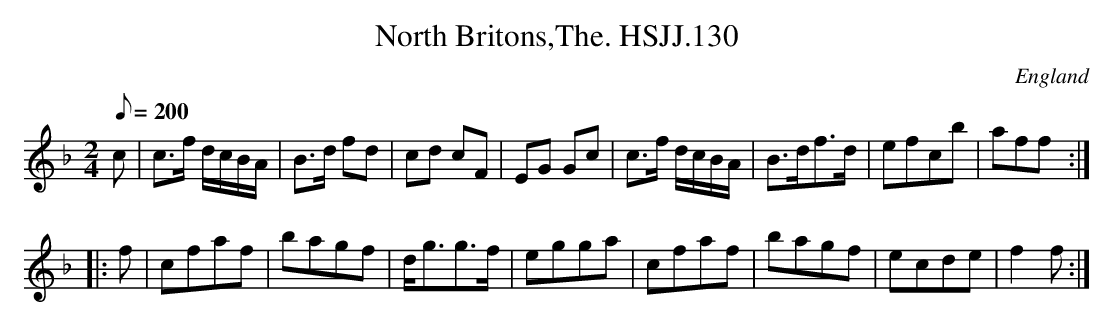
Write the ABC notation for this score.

X:1
T:North Britons,The. HSJJ.130
M:2/4
L:1/8
Q:200
O:England
K:F
c|c>f d/c/B/A/|B>d fd|cd cF|EG Gc|c>f d/c/B/A/|B>df>d|efcb|aff:|!
|:f|cfaf|bagf|d<gg>f|egga|cfaf|bagf|ecde|f2f:|]
